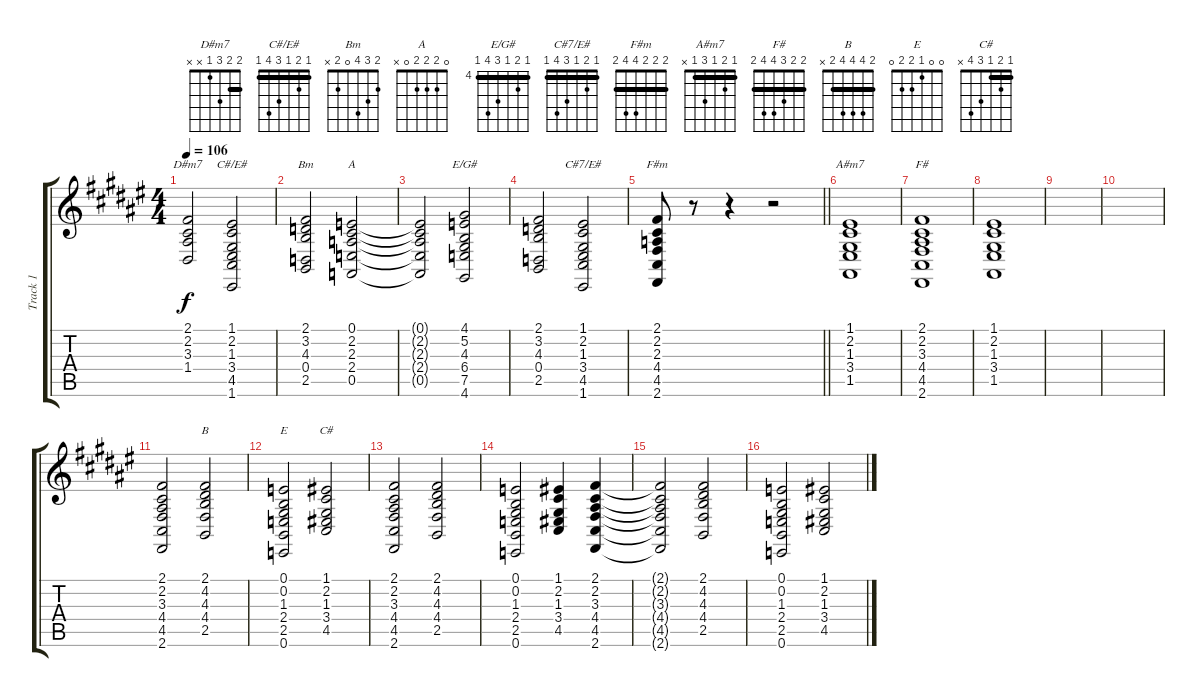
\track ("Track 1" "Track 1") {instrument stringensemble1}
\staff {score tabs}
\tuning (E4 B3 G3 D3 A2 E2) {hide}
\chord ("D#m7" 2 2 3 1 x x) {barre 2}
\chord ("C#/E#" 1 2 1 3 4 1) {barre 1}
\chord ("Bm" 2 3 4 0 2 x)
\chord ("A" 0 2 2 2 0 x)
\chord ("E/G#" 4 5 4 6 7 4) {firstfret 4 barre 4}
\chord ("C#7/E#" 1 2 1 3 4 1) {barre 1}
\chord ("F#m" 2 2 2 4 4 2) {barre 2}
\chord ("A#m7" 1 2 1 3 1 x) {barre 1}
\chord ("F#" 2 2 3 4 4 2) {barre 2}
\chord ("B" 2 4 4 4 2 x) {barre 2}
\chord ("E" 0 0 1 2 2 0)
\chord ("C#" 1 2 1 3 4 x) {barre 1}
\ts (4 4)
\tempo 106
\clef g2
\ks f#
(2.1 2.2 3.3 1.4).2{ch "D#m7" dy f} (1.1 2.2 1.3 3.4 4.5 1.6).2{ch "C#/E#"} |
(2.1 3.2 4.3 0.4 2.5).2{ch "Bm"} (0.1 2.2 2.3 2.4 0.5).2{ch "A"} |
(0.1{t} 2.2{t} 2.3{t} 2.4{t} 0.5{t}).2 (4.1 5.2 4.3 6.4 7.5 4.6).2{ch "E/G#"} |
(2.1 3.2 4.3 0.4 2.5).2 (1.1 2.2 1.3 3.4 4.5 1.6).2{ch "C#7/E#"} |
\barLineRight lightlight
(2.1 2.2 2.3 4.4 4.5 2.6).8{ch "F#m"} r.8 r.4 r.2 |
(1.1 2.2 1.3 3.4 1.5).1{ch "A#m7"} |
(2.1 2.2 3.3 4.4 4.5 2.6).1{ch "F#"} |
(1.1 2.2 1.3 3.4 1.5).1 |
|
|
(2.1 2.2 3.3 4.4 4.5 2.6).2 (2.1 4.2 4.3 4.4 2.5).2{ch "B"} |
(0.1 0.2 1.3 2.4 2.5 0.6).2{ch "E"} (1.1 2.2 1.3 3.4 4.5).2{ch "C#"} |
(2.1 2.2 3.3 4.4 4.5 2.6).2 (2.1 4.2 4.3 4.4 2.5).2 |
(0.1 0.2 1.3 2.4 2.5 0.6).2 (1.1 2.2 1.3 3.4 4.5).4 (2.1 2.2 3.3 4.4 4.5 2.6).4 |
(2.1{t} 2.2{t} 3.3{t} 4.4{t} 4.5{t} 2.6{t}).2 (2.1 4.2 4.3 4.4 2.5).2 |
(0.1 0.2 1.3 2.4 2.5 0.6).2 (1.1 2.2 1.3 3.4 4.5).2
